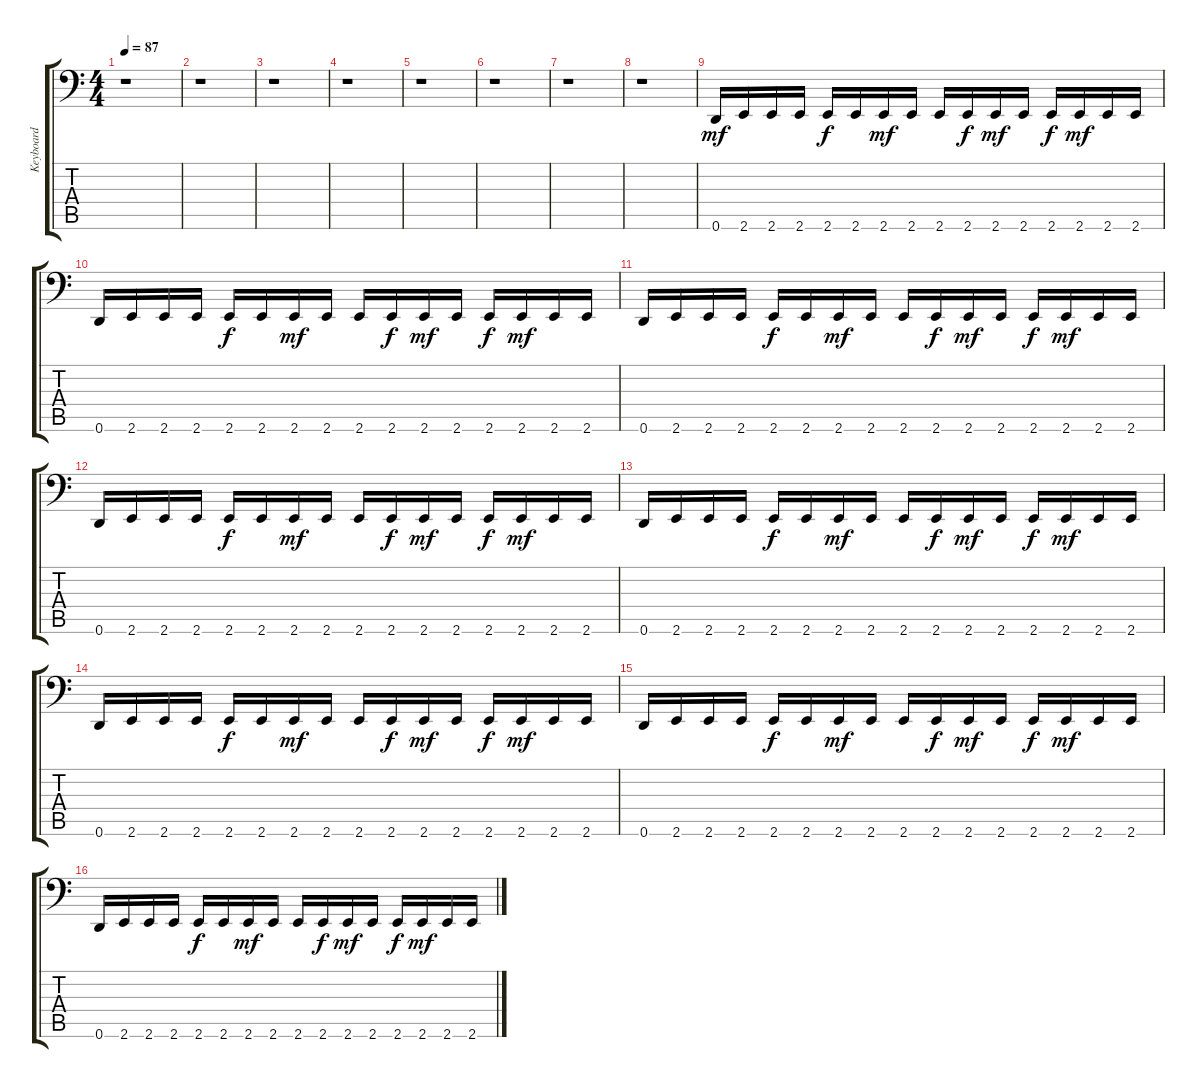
\track ("Keyboard" "Keyboard") {instrument synthbass1}
\staff {score tabs}
\tuning (E3 B2 G2 D2 A1 D1) {hide}
\ts (4 4)
\tempo 87
\clef f4
\ks c
r.1{dy mp} |
r.1 |
r.1 |
r.1 |
r.1 |
r.1 |
r.1 |
r.1 |
0.6.16{dy mf volume 10 balance 10 instrument synthbass1} 2.6.16 2.6.16 2.6.16 2.6.16{dy f} 2.6.16 2.6.16{dy mf} 2.6.16 2.6.16 2.6.16{dy f} 2.6.16{dy mf} 2.6.16 2.6.16{dy f} 2.6.16{dy mf} 2.6.16 2.6.16 |
0.6.16 2.6.16 2.6.16 2.6.16 2.6.16{dy f} 2.6.16 2.6.16{dy mf} 2.6.16 2.6.16 2.6.16{dy f} 2.6.16{dy mf} 2.6.16 2.6.16{dy f} 2.6.16{dy mf} 2.6.16 2.6.16 |
0.6.16 2.6.16 2.6.16 2.6.16 2.6.16{dy f} 2.6.16 2.6.16{dy mf} 2.6.16 2.6.16 2.6.16{dy f} 2.6.16{dy mf} 2.6.16 2.6.16{dy f} 2.6.16{dy mf} 2.6.16 2.6.16 |
0.6.16 2.6.16 2.6.16 2.6.16 2.6.16{dy f} 2.6.16 2.6.16{dy mf} 2.6.16 2.6.16 2.6.16{dy f} 2.6.16{dy mf} 2.6.16 2.6.16{dy f} 2.6.16{dy mf} 2.6.16 2.6.16 |
0.6.16 2.6.16 2.6.16 2.6.16 2.6.16{dy f} 2.6.16 2.6.16{dy mf} 2.6.16 2.6.16 2.6.16{dy f} 2.6.16{dy mf} 2.6.16 2.6.16{dy f} 2.6.16{dy mf} 2.6.16 2.6.16 |
0.6.16 2.6.16 2.6.16 2.6.16 2.6.16{dy f} 2.6.16 2.6.16{dy mf} 2.6.16 2.6.16 2.6.16{dy f} 2.6.16{dy mf} 2.6.16 2.6.16{dy f} 2.6.16{dy mf} 2.6.16 2.6.16 |
0.6.16 2.6.16 2.6.16 2.6.16 2.6.16{dy f} 2.6.16 2.6.16{dy mf} 2.6.16 2.6.16 2.6.16{dy f} 2.6.16{dy mf} 2.6.16 2.6.16{dy f} 2.6.16{dy mf} 2.6.16 2.6.16 |
0.6.16 2.6.16 2.6.16 2.6.16 2.6.16{dy f} 2.6.16 2.6.16{dy mf} 2.6.16 2.6.16 2.6.16{dy f} 2.6.16{dy mf} 2.6.16 2.6.16{dy f} 2.6.16{dy mf} 2.6.16 2.6.16
